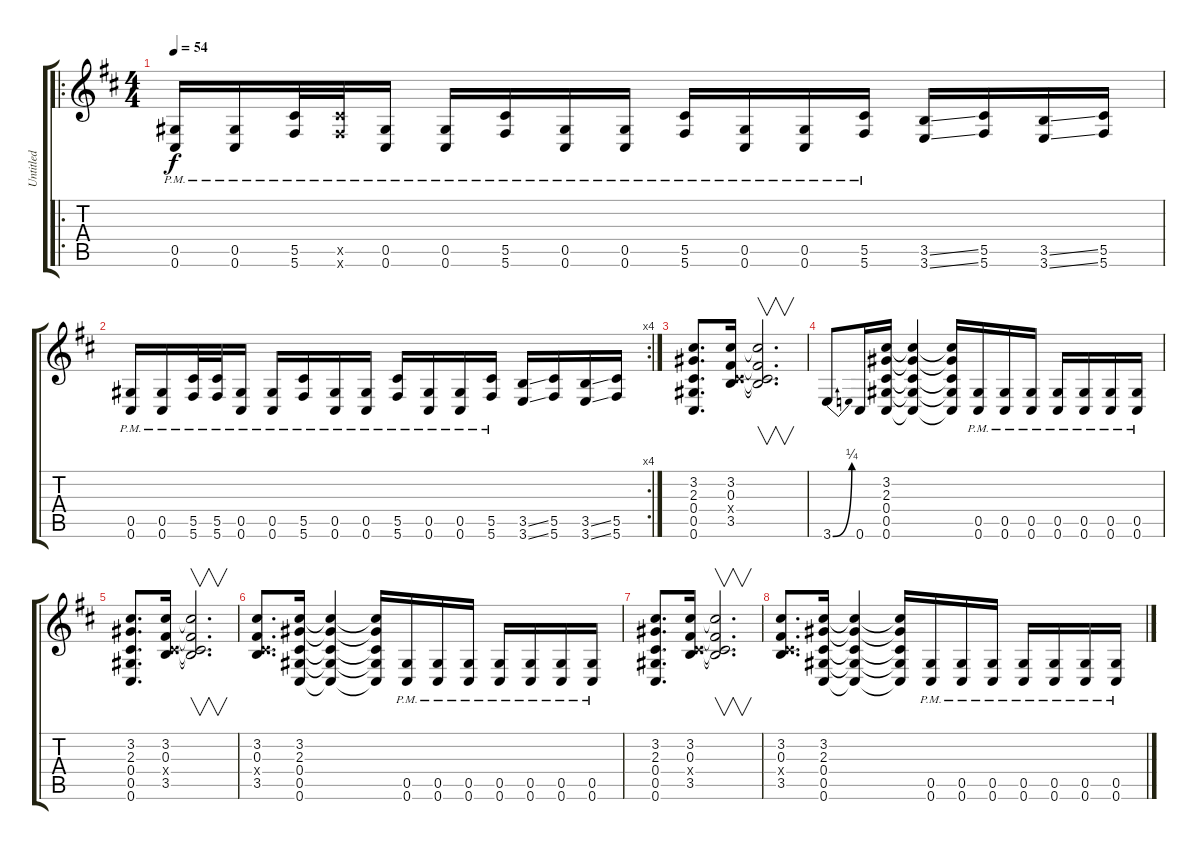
\track ("Untitled" "Untitled") {instrument distortionguitar}
\staff {score tabs}
\tuning (Eb4 Bb3 Gb3 Db3 Ab2 Db2) {hide}
\ro
\ts (4 4)
\tempo 54
\clef g2
\ks d
(0.5{pm} 0.6{pm}).16{dy f} (0.5{pm} 0.6{pm}).16 (5.5{pm} 5.6{pm}).32 (5.5{pm x} 5.6{pm x}).32 (0.5{pm} 0.6{pm}).16 (0.5{pm} 0.6{pm}).16 (5.5{pm} 5.6{pm}).16 (0.5{pm} 0.6{pm}).16 (0.5{pm} 0.6{pm}).16 (5.5{pm} 5.6{pm}).16 (0.5{pm} 0.6{pm}).16 (0.5{pm} 0.6{pm}).16 (5.5{pm} 5.6{pm}).16 (3.5{ss} 3.6{ss}).16 (5.5 5.6).16 (3.5{ss} 3.6{ss}).16 (5.5 5.6).16 |
\rc 4
(0.5{pm} 0.6{pm}).16 (0.5{pm} 0.6{pm}).16 (5.5{pm} 5.6{pm}).32 (5.5{pm} 5.6{pm}).32 (0.5{pm} 0.6{pm}).16 (0.5{pm} 0.6{pm}).16 (5.5{pm} 5.6{pm}).16 (0.5{pm} 0.6{pm}).16 (0.5{pm} 0.6{pm}).16 (5.5{pm} 5.6{pm}).16 (0.5{pm} 0.6{pm}).16 (0.5{pm} 0.6{pm}).16 (5.5{pm} 5.6{pm}).16 (3.5{ss} 3.6{ss}).16 (5.5 5.6).16 (3.5{ss} 3.6{ss}).16 (5.5 5.6).16 |
(3.2 2.3 0.4 0.5 0.6).8{d} (3.2 0.3 0.4{x} 3.5).16 (3.2{t} 0.3{t} 0.4{t} 3.5{t}).2{v d} |
3.6{be (bend 0 0 60 1)}.8 0.6.16 (3.2 2.3 0.4 0.5 0.6).16 (3.2{t} 2.3{t} 0.4{t} 0.5{t} 0.6{t}).4 (3.2{t} 2.3{t} 0.4{t} 0.5{t} 0.6{t}).16 (0.5{pm} 0.6{pm}).16 (0.5{pm} 0.6{pm}).16 (0.5{pm} 0.6{pm}).16 (0.5{pm} 0.6{pm}).16 (0.5{pm} 0.6{pm}).16 (0.5{pm} 0.6{pm}).16 (0.5{pm} 0.6{pm}).16 |
(3.2 2.3 0.4 0.5 0.6).8{d} (3.2 0.3 0.4{x} 3.5).16 (3.2{t} 0.3{t} 0.4{t} 3.5{t}).2{v d} |
(3.2 0.3 0.4{x} 3.5).8{d} (3.2 2.3 0.4 0.5 0.6).16 (3.2{t} 2.3{t} 0.4{t} 0.5{t} 0.6{t}).4 (3.2{t} 2.3{t} 0.4{t} 0.5{t} 0.6{t}).16 (0.5{pm} 0.6{pm}).16 (0.5{pm} 0.6{pm}).16 (0.5{pm} 0.6{pm}).16 (0.5{pm} 0.6{pm}).16 (0.5{pm} 0.6{pm}).16 (0.5{pm} 0.6{pm}).16 (0.5{pm} 0.6{pm}).16 |
(3.2 2.3 0.4 0.5 0.6).8{d} (3.2 0.3 0.4{x} 3.5).16 (3.2{t} 0.3{t} 0.4{t} 3.5{t}).2{v d} |
(3.2 0.3 0.4{x} 3.5).8{d} (3.2 2.3 0.4 0.5 0.6).16 (3.2{t} 2.3{t} 0.4{t} 0.5{t} 0.6{t}).4 (3.2{t} 2.3{t} 0.4{t} 0.5{t} 0.6{t}).16 (0.5{pm} 0.6{pm}).16 (0.5{pm} 0.6{pm}).16 (0.5{pm} 0.6{pm}).16 (0.5{pm} 0.6{pm}).16 (0.5{pm} 0.6{pm}).16 (0.5{pm} 0.6{pm}).16 (0.5{pm} 0.6{pm}).16
